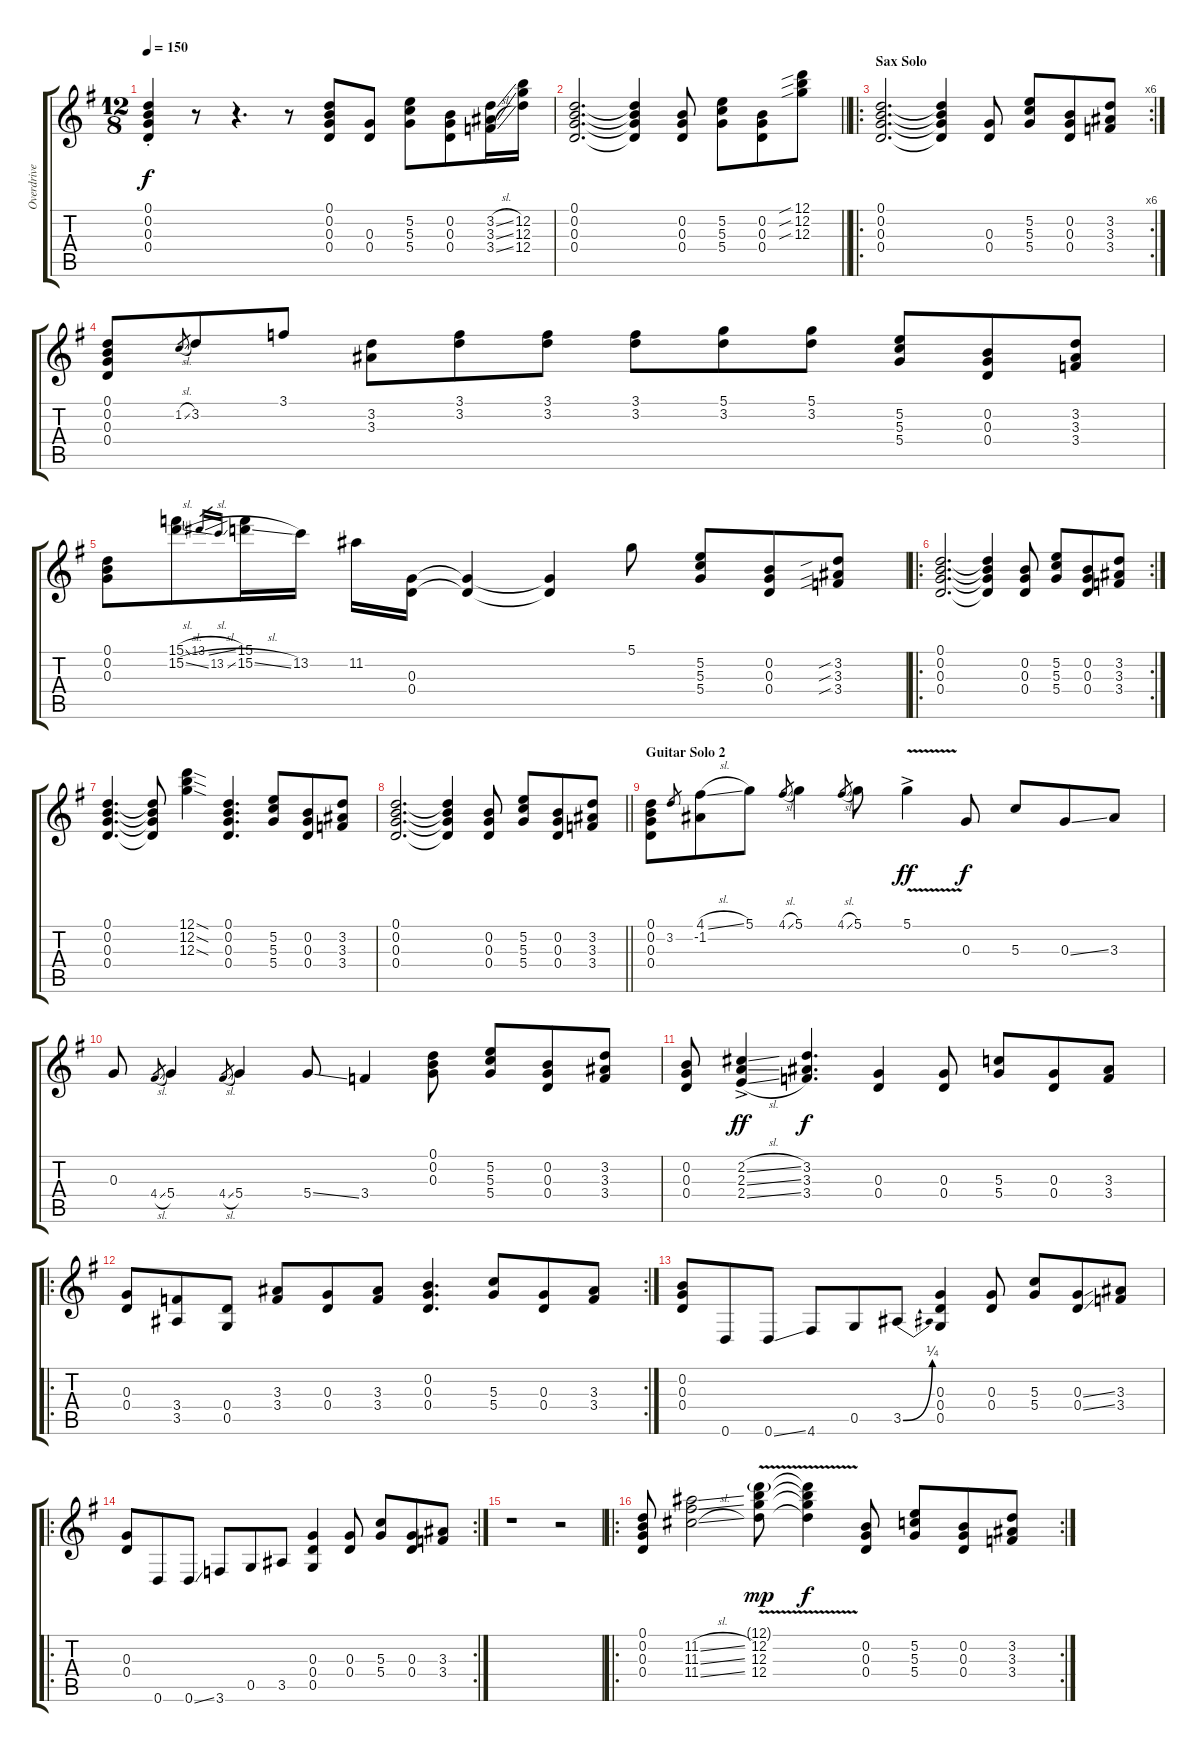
\track ("Overdrive Electric with slide" "Overdrive ") {instrument overdrivenguitar}
\staff {score tabs}
\tuning (D4 B3 G3 D3 G2 D2) {hide}
\ts (12 8)
\tempo 150
\clef g2
\ks g
(0.1{st} 0.2{st} 0.3{st} 0.4{st}).4{dy f} r.8 r.4{d} r.8 (0.1 0.2 0.3 0.4).8 (0.3 0.4).8 (5.2 5.3 5.4).8 (0.2 0.3 0.4).8 (3.2{sl} 3.3{sl} 3.4{sl}).16 (12.2 12.3 12.4).16 |
\barLineRight lightlight
(0.1 0.2 0.3 0.4).2{d} (0.1{t} 0.2{t} 0.3{t} 0.4{t}).4 (0.2 0.3 0.4).8 (5.2 5.3 5.4).8 (0.2 0.3 0.4).8 (12.1{sib} 12.2{sib} 12.3{sib}).8 |
\ro
\rc 6
\section ("" "Sax Solo")
(0.1 0.2 0.3 0.4).2{d} (0.1{t} 0.2{t} 0.3{t} 0.4{t}).4 (0.3 0.4).8 (5.2 5.3 5.4).8 (0.2 0.3 0.4).8 (3.2 3.3 3.4).8 |
(0.1 0.2 0.3 0.4).8 1.2{sl}.8{gr} 3.2.8 3.1.8 (3.2 3.3).8 (3.1 3.2).8 (3.1 3.2).8 (3.1 3.2).8 (5.1 3.2).8 (5.1 3.2).8 (5.2 5.3 5.4).8 (0.2 0.3 0.4).8 (3.2 3.3 3.4).8 |
(0.1 0.2 0.3).8 (15.1{sl} 15.2{sl}).8 13.1{sl}.16{gr} 13.2{sl}.16{gr} (15.1 15.2{sl}).16 13.2.16 11.2.16 (0.3 0.4).16 (0.3{t} 0.4{t}).4 (0.3{t} 0.4{t}).4 5.1.8 (5.2 5.3 5.4).8 (0.2 0.3 0.4).8 (3.2{sib} 3.3{sib} 3.4{sib}).8 |
\ro
\rc 2
(0.1 0.2 0.3 0.4).2{d} (0.1{t} 0.2{t} 0.3{t} 0.4{t}).4 (0.2 0.3 0.4).8 (5.2 5.3 5.4).8 (0.2 0.3 0.4).8 (3.2 3.3 3.4).8 |
(0.1 0.2 0.3 0.4).4{d} (0.1{t} 0.2{t} 0.3{t} 0.4{t}).8 (12.1{sod} 12.2{sod} 12.3{sod}).4 (0.1 0.2 0.3 0.4).4{d} (5.2 5.3 5.4).8 (0.2 0.3 0.4).8 (3.2 3.3 3.4).8 |
\barLineRight lightlight
(0.1 0.2 0.3 0.4).2{d} (0.1{t} 0.2{t} 0.3{t} 0.4{t}).4 (0.2 0.3 0.4).8 (5.2 5.3 5.4).8 (0.2 0.3 0.4).8 (3.2 3.3 3.4).8 |
\section ("" "Guitar Solo 2")
(0.1 0.2 0.3 0.4).8 3.2.8{gr} (4.1{sl} -1.2).8 5.1.8 4.1{sl}.8{gr} 5.1.4 4.1{sl}.8{gr} 5.1.8 5.1{v ac}.4{dy ff} 0.3.8{dy f} 5.3.8 0.3{ss}.8 3.3.8 |
0.3.8 4.4{sl}.8{gr} 5.4.4 4.4{sl}.8{gr} 5.4.4 5.4{ss}.8 3.4.4 (0.1 0.2 0.3).8 (5.2 5.3 5.4).8 (0.2 0.3 0.4).8 (3.2 3.3 3.4).8 |
(0.2 0.3 0.4).8 (2.2{sl ac} 2.3{sl ac} 2.4{sl ac}).4{dy ff} (3.2 3.3 3.4).4{d dy f} (0.3 0.4).4 (0.3 0.4).8 (5.3 5.4).8 (0.3 0.4).8 (3.3 3.4).8 |
\ro
\rc 2
(0.3 0.4).8 (3.4 3.5).8 (0.4 0.5).8 (3.3 3.4).8 (0.3 0.4).8 (3.3 3.4).8 (0.2 0.3 0.4).4{d} (5.3 5.4).8 (0.3 0.4).8 (3.3 3.4).8 |
(0.2 0.3 0.4).8 0.6.8 0.6{ss}.8 4.6.8 0.5.8 3.5{be (bend 0 0 60 1)}.8 (0.3 0.4 0.5).4 (0.3 0.4).8 (5.3 5.4).8 (0.3{ss} 0.4{ss}).8 (3.3 3.4).8 |
\ro
\rc 2
(0.3 0.4).8 0.6.8 0.6{ss}.8 3.6.8 0.5.8 3.5.8 (0.3 0.4 0.5).4 (0.3 0.4).8 (5.3 5.4).8 (0.3 0.4).8 (3.3 3.4).8 |
r.1 r.2 |
\ro
\rc 2
(0.1 0.2 0.3 0.4).8 (11.2{sl} 11.3{sl} 11.4{sl}).2 (12.1{v g} 12.2{v} 12.3{v} 12.4{v}).8{dy mp} (12.1{v t} 12.2{v t} 12.3{v t} 12.4{v t}).4{dy f} (0.2 0.3 0.4).8 (5.2 5.3 5.4).8 (0.2 0.3 0.4).8 (3.2 3.3 3.4).8
